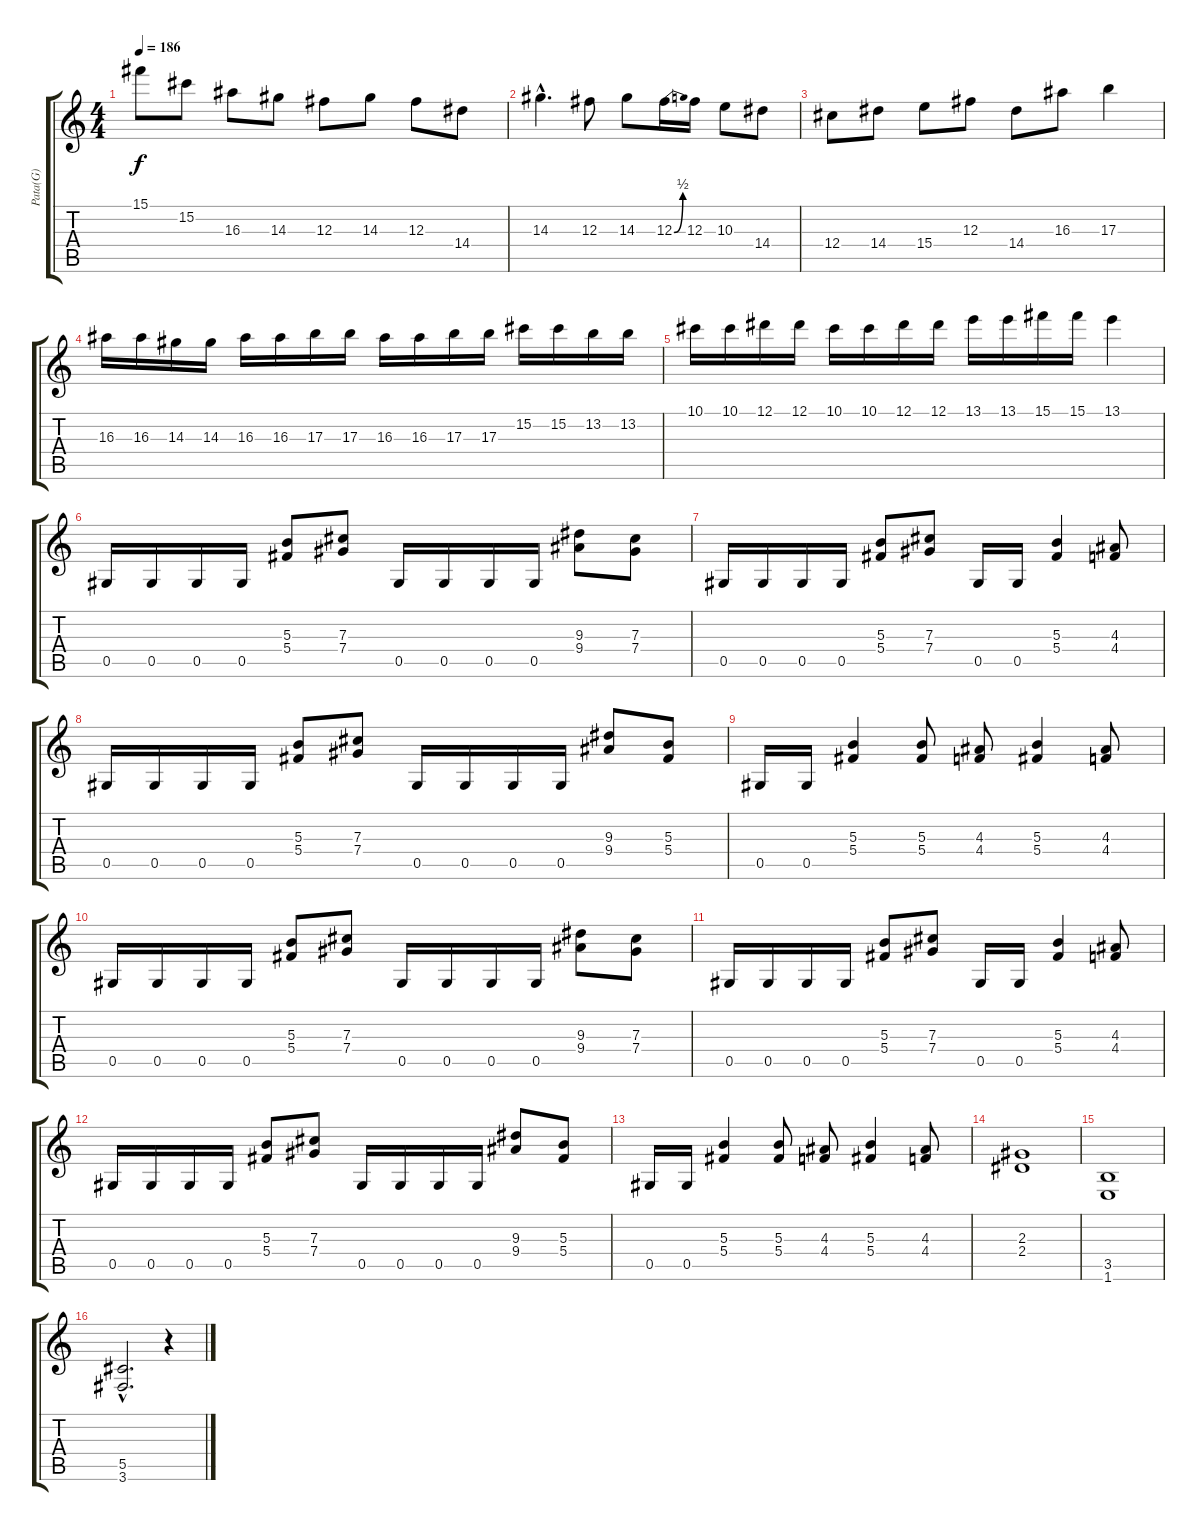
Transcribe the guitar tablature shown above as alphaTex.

\track ("Pata(G)" "Pata(G)") {instrument overdrivenguitar}
\staff {score tabs}
\tuning (Eb4 Bb3 Gb3 Db3 Ab2 Eb2) {hide}
\ts (4 4)
\tempo 186
\clef g2
\ks c
15.1.8{dy f} 15.2.8 16.3.8 14.3.8 12.3.8 14.3.8 12.3.8 14.4.8 |
14.3{hac}.4{d} 12.3.8 14.3.8 12.3{be (bend 0 0 60 2)}.16 12.3.16 10.3.8 14.4.8 |
12.4.8 14.4.8 15.4.8 12.3.8 14.4.8 16.3.8 17.3.4 |
16.3.16 16.3.16 14.3.16 14.3.16 16.3.16 16.3.16 17.3.16 17.3.16 16.3.16 16.3.16 17.3.16 17.3.16 15.2.16 15.2.16 13.2.16 13.2.16 |
10.1.16 10.1.16 12.1.16 12.1.16 10.1.16 10.1.16 12.1.16 12.1.16 13.1.16 13.1.16 15.1.16 15.1.16 13.1.4 |
0.5.16{balance 10} 0.5.16 0.5.16 0.5.16 (5.3 5.4).8 (7.3 7.4).8 0.5.16 0.5.16 0.5.16 0.5.16 (9.3 9.4).8 (7.3 7.4).8 |
0.5.16 0.5.16 0.5.16 0.5.16 (5.3 5.4).8 (7.3 7.4).8 0.5.16 0.5.16 (5.3 5.4).4 (4.3 4.4).8 |
0.5.16 0.5.16 0.5.16 0.5.16 (5.3 5.4).8 (7.3 7.4).8 0.5.16 0.5.16 0.5.16 0.5.16 (9.3 9.4).8 (5.3 5.4).8 |
0.5.16 0.5.16 (5.3 5.4).4 (5.3 5.4).8 (4.3 4.4).8 (5.3 5.4).4 (4.3 4.4).8 |
0.5.16 0.5.16 0.5.16 0.5.16 (5.3 5.4).8 (7.3 7.4).8 0.5.16 0.5.16 0.5.16 0.5.16 (9.3 9.4).8 (7.3 7.4).8 |
0.5.16 0.5.16 0.5.16 0.5.16 (5.3 5.4).8 (7.3 7.4).8 0.5.16 0.5.16 (5.3 5.4).4 (4.3 4.4).8 |
0.5.16 0.5.16 0.5.16 0.5.16 (5.3 5.4).8 (7.3 7.4).8 0.5.16 0.5.16 0.5.16 0.5.16 (9.3 9.4).8 (5.3 5.4).8 |
0.5.16 0.5.16 (5.3 5.4).4 (5.3 5.4).8 (4.3 4.4).8 (5.3 5.4).4 (4.3 4.4).8 |
(2.3 2.4).1 |
(3.5 1.6).1 |
(5.5{hac} 3.6{hac}).2{d} r.4
